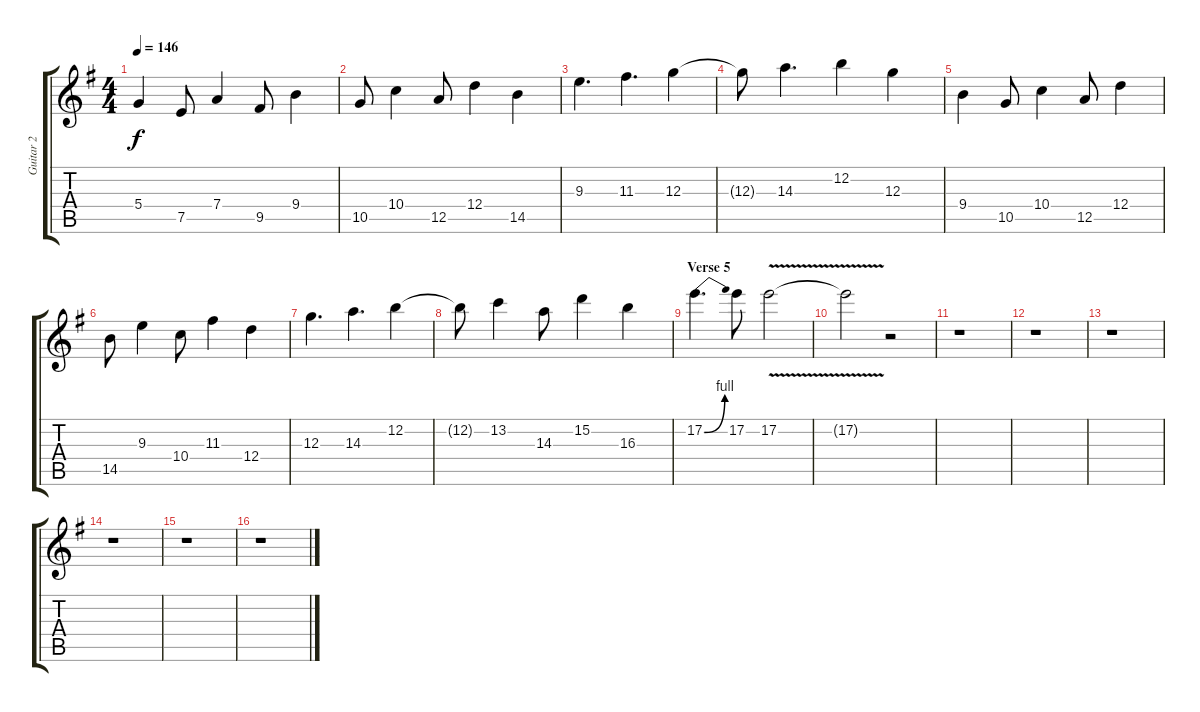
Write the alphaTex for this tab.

\track ("Guitar 2" "Guitar 2") {instrument overdrivenguitar}
\staff {score tabs}
\tuning (E4 B3 G3 D3 A2 E2) {hide}
\ts (4 4)
\tempo 146
\clef g2
\ks g
5.4.4{dy f} 7.5.8 7.4.4 9.5.8 9.4.4 |
10.5.8 10.4.4 12.5.8 12.4.4 14.5.4 |
9.3.4{d} 11.3.4{d} 12.3.4 |
12.3{t}.8 14.3.4{d} 12.2.4 12.3.4 |
9.4.4 10.5.8 10.4.4 12.5.8 12.4.4 |
14.5.8 9.3.4 10.4.8 11.3.4 12.4.4 |
12.3.4{d} 14.3.4{d} 12.2.4 |
12.2{t}.8 13.2.4 14.3.8 15.2.4 16.3.4 |
\section ("" "Verse 5")
17.2{be (bend 0 0 60 4)}.4{d} 17.2.8 17.2{v}.2 |
17.2{t}.2 r.2 |
r.1 |
r.1 |
r.1 |
r.1 |
r.1 |
r.1
